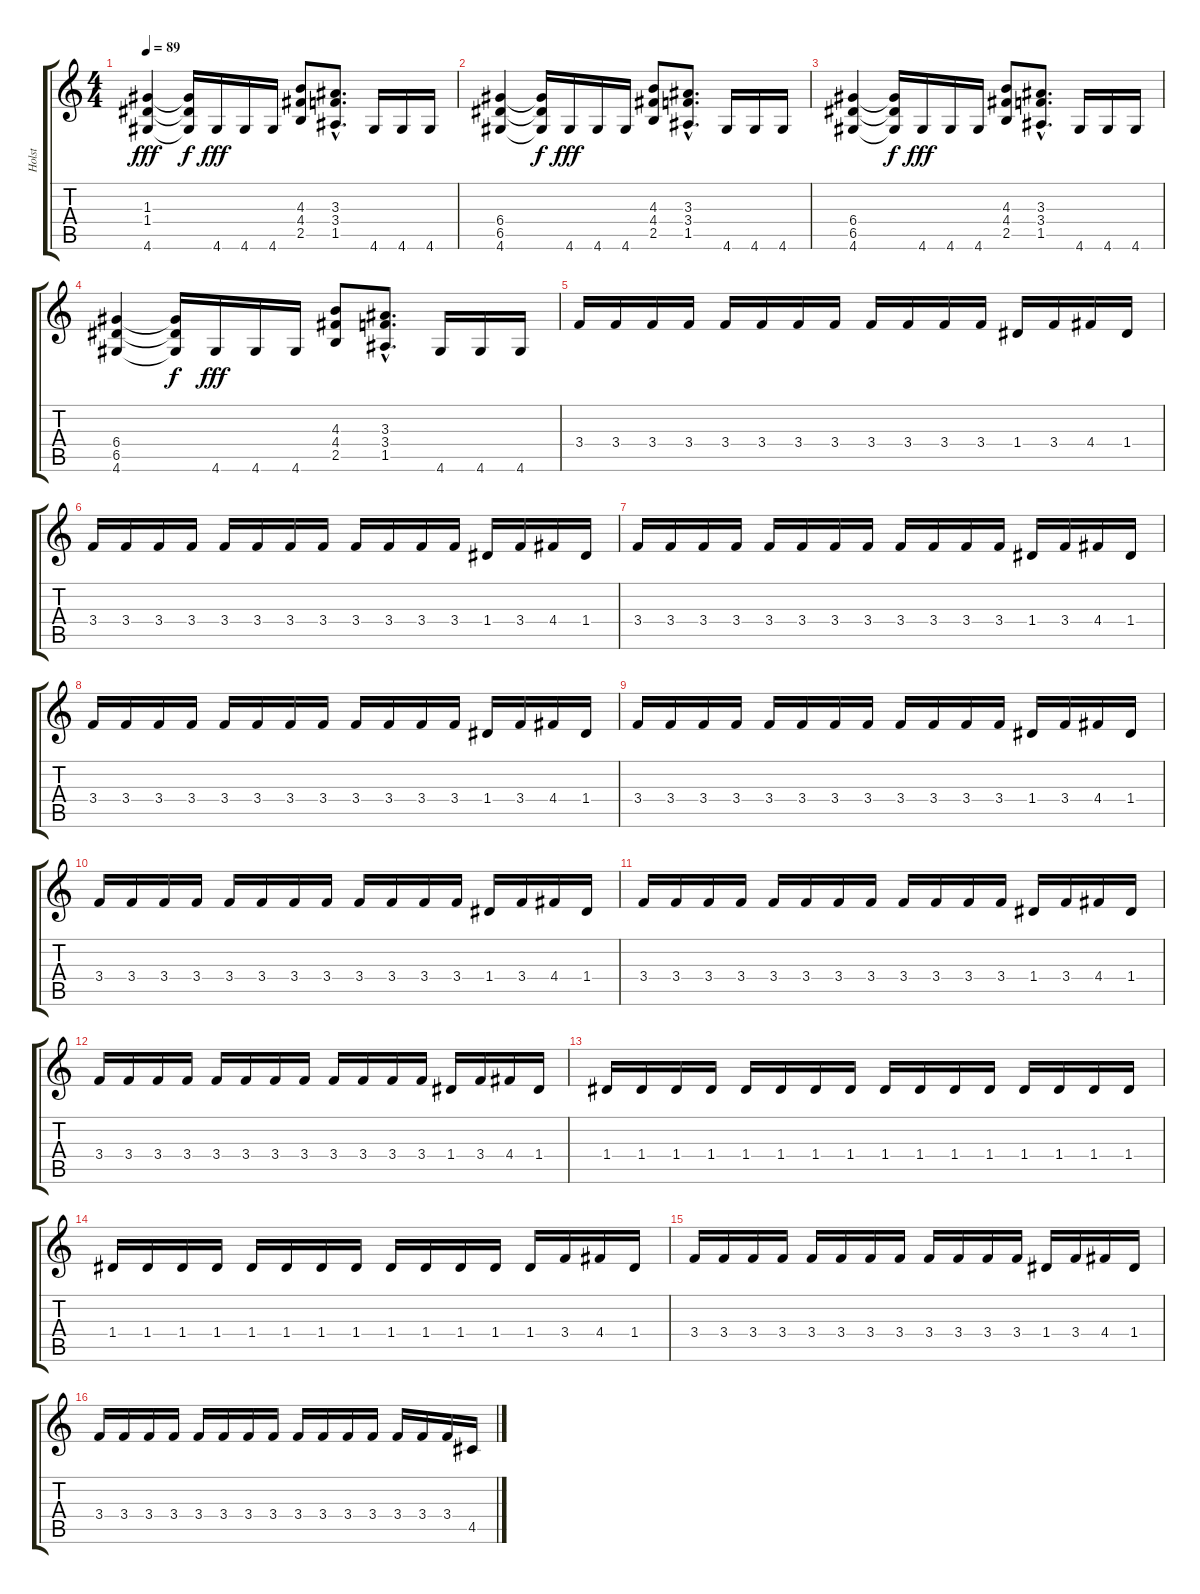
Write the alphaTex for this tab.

\track ("Holst" "Holst") {instrument overdrivenguitar}
\staff {score tabs}
\tuning (E4 B3 G3 D3 A2 E2) {hide}
\ts (4 4)
\tempo 89
\clef g2
\ks c
(1.3 1.4 4.6).4{dy fff} (1.3{t} 1.4{t} 4.6{t}).16{dy f} 4.6.16{dy fff} 4.6.16 4.6.16 (4.3 4.4 2.5).8 (3.3{hac} 3.4{hac} 1.5{hac}).8{d} 4.6.16 4.6.16 4.6.16 |
(6.4 6.5 4.6).4 (6.4{t} 6.5{t} 4.6{t}).16{dy f} 4.6.16{dy fff} 4.6.16 4.6.16 (4.3 4.4 2.5).8 (3.3{hac} 3.4{hac} 1.5{hac}).8{d} 4.6.16 4.6.16 4.6.16 |
(6.4 6.5 4.6).4 (6.4{t} 6.5{t} 4.6{t}).16{dy f} 4.6.16{dy fff} 4.6.16 4.6.16 (4.3 4.4 2.5).8 (3.3{hac} 3.4{hac} 1.5{hac}).8{d} 4.6.16 4.6.16 4.6.16 |
(6.4 6.5 4.6).4 (6.4{t} 6.5{t} 4.6{t}).16{dy f} 4.6.16{dy fff} 4.6.16 4.6.16 (4.3 4.4 2.5).8 (3.3{hac} 3.4{hac} 1.5{hac}).8{d} 4.6.16 4.6.16 4.6.16 |
3.4.16 3.4.16 3.4.16 3.4.16 3.4.16 3.4.16 3.4.16 3.4.16 3.4.16 3.4.16 3.4.16 3.4.16 1.4.16 3.4.16 4.4.16 1.4.16 |
3.4.16 3.4.16 3.4.16 3.4.16 3.4.16 3.4.16 3.4.16 3.4.16 3.4.16 3.4.16 3.4.16 3.4.16 1.4.16 3.4.16 4.4.16 1.4.16 |
3.4.16 3.4.16 3.4.16 3.4.16 3.4.16 3.4.16 3.4.16 3.4.16 3.4.16 3.4.16 3.4.16 3.4.16 1.4.16 3.4.16 4.4.16 1.4.16 |
3.4.16 3.4.16 3.4.16 3.4.16 3.4.16 3.4.16 3.4.16 3.4.16 3.4.16 3.4.16 3.4.16 3.4.16 1.4.16 3.4.16 4.4.16 1.4.16 |
3.4.16 3.4.16 3.4.16 3.4.16 3.4.16 3.4.16 3.4.16 3.4.16 3.4.16 3.4.16 3.4.16 3.4.16 1.4.16 3.4.16 4.4.16 1.4.16 |
3.4.16 3.4.16 3.4.16 3.4.16 3.4.16 3.4.16 3.4.16 3.4.16 3.4.16 3.4.16 3.4.16 3.4.16 1.4.16 3.4.16 4.4.16 1.4.16 |
3.4.16 3.4.16 3.4.16 3.4.16 3.4.16 3.4.16 3.4.16 3.4.16 3.4.16 3.4.16 3.4.16 3.4.16 1.4.16 3.4.16 4.4.16 1.4.16 |
3.4.16 3.4.16 3.4.16 3.4.16 3.4.16 3.4.16 3.4.16 3.4.16 3.4.16 3.4.16 3.4.16 3.4.16 1.4.16 3.4.16 4.4.16 1.4.16 |
1.4.16 1.4.16 1.4.16 1.4.16 1.4.16 1.4.16 1.4.16 1.4.16 1.4.16 1.4.16 1.4.16 1.4.16 1.4.16 1.4.16 1.4.16 1.4.16 |
1.4.16 1.4.16 1.4.16 1.4.16 1.4.16 1.4.16 1.4.16 1.4.16 1.4.16 1.4.16 1.4.16 1.4.16 1.4.16 3.4.16 4.4.16 1.4.16 |
3.4.16 3.4.16 3.4.16 3.4.16 3.4.16 3.4.16 3.4.16 3.4.16 3.4.16 3.4.16 3.4.16 3.4.16 1.4.16 3.4.16 4.4.16 1.4.16 |
3.4.16 3.4.16 3.4.16 3.4.16 3.4.16 3.4.16 3.4.16 3.4.16 3.4.16 3.4.16 3.4.16 3.4.16 3.4.16 3.4.16 3.4.16 4.5.16
